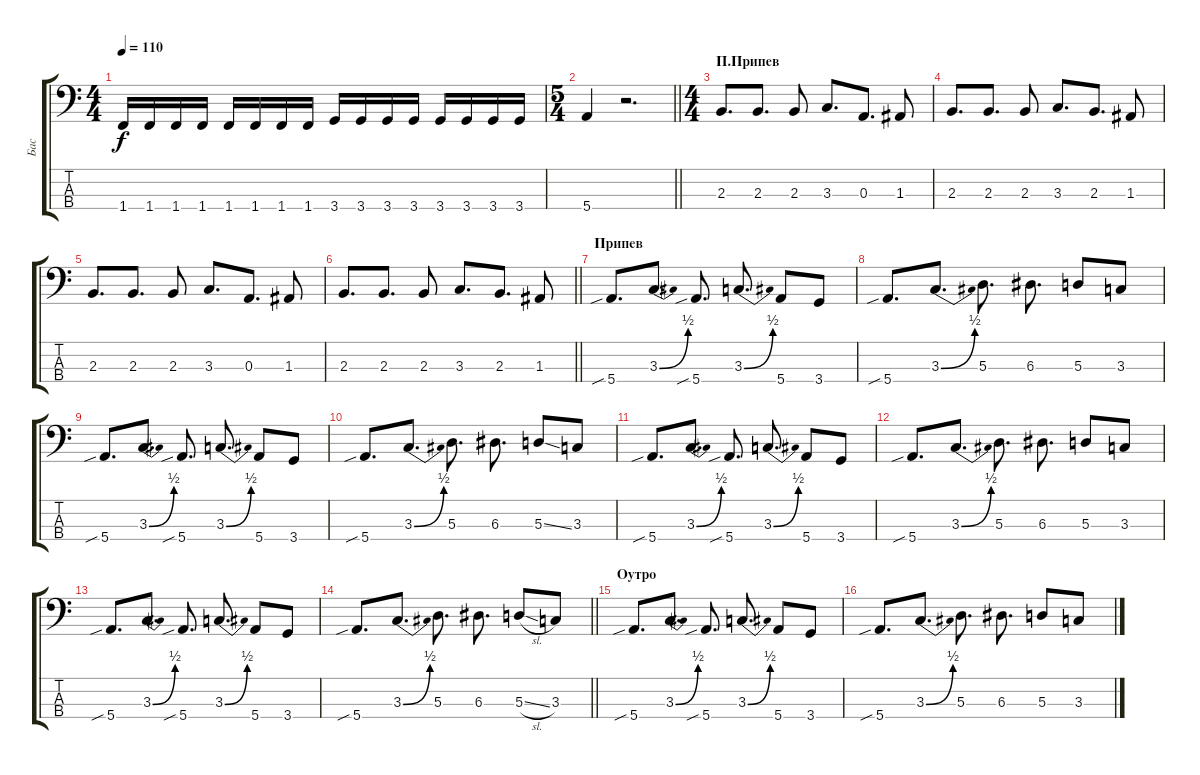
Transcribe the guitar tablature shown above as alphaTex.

\track ("Бас" "Бас") {instrument electricbassfinger}
\staff {score tabs}
\tuning (G2 D2 A1 E1) {hide}
\ts (4 4)
\tempo 110
\clef f4
\ks c
1.4.16{dy f} 1.4.16 1.4.16 1.4.16 1.4.16 1.4.16 1.4.16 1.4.16 3.4.16 3.4.16 3.4.16 3.4.16 3.4.16 3.4.16 3.4.16 3.4.16 |
\ts (5 4)
\barLineRight lightlight
5.4.4 r.2{d} |
\ts (4 4)
\section ("" "П.Припев")
2.3.8{d} 2.3.8{d} 2.3.8 3.3.8{d} 0.3.8{d} 1.3.8 |
2.3.8{d} 2.3.8{d} 2.3.8 3.3.8{d} 2.3.8{d} 1.3.8 |
2.3.8{d} 2.3.8{d} 2.3.8 3.3.8{d} 0.3.8{d} 1.3.8 |
\barLineRight lightlight
2.3.8{d} 2.3.8{d} 2.3.8 3.3.8{d} 2.3.8{d} 1.3.8 |
\section ("" "Припев")
5.4{sib}.8{d} 3.3{be (bend 0 0 60 2)}.8{d} 5.4{sib}.8{d} 3.3{be (bend 0 0 60 2)}.8{d} 5.4.8 3.4.8 |
5.4{sib}.8{d} 3.3{be (bend 0 0 60 2)}.8{d} 5.3.8{d} 6.3.8{d} 5.3.8 3.3.8 |
5.4{sib}.8{d} 3.3{be (bend 0 0 60 2)}.8{d} 5.4{sib}.8{d} 3.3{be (bend 0 0 60 2)}.8{d} 5.4.8 3.4.8 |
5.4{sib}.8{d} 3.3{be (bend 0 0 60 2)}.8{d} 5.3.8{d} 6.3.8{d} 5.3{ss}.8 3.3.8 |
5.4{sib}.8{d} 3.3{be (bend 0 0 60 2)}.8{d} 5.4{sib}.8{d} 3.3{be (bend 0 0 60 2)}.8{d} 5.4.8 3.4.8 |
5.4{sib}.8{d} 3.3{be (bend 0 0 60 2)}.8{d} 5.3.8{d} 6.3.8{d} 5.3.8 3.3.8 |
5.4{sib}.8{d} 3.3{be (bend 0 0 60 2)}.8{d} 5.4{sib}.8{d} 3.3{be (bend 0 0 60 2)}.8{d} 5.4.8 3.4.8 |
\barLineRight lightlight
5.4{sib}.8{d} 3.3{be (bend 0 0 60 2)}.8{d} 5.3.8{d} 6.3.8{d} 5.3{sl}.8 3.3.8 |
\section ("" "Оутро")
5.4{sib}.8{d} 3.3{be (bend 0 0 60 2)}.8{d} 5.4{sib}.8{d} 3.3{be (bend 0 0 60 2)}.8{d} 5.4.8 3.4.8 |
5.4{sib}.8{d} 3.3{be (bend 0 0 60 2)}.8{d} 5.3.8{d} 6.3.8{d} 5.3.8 3.3.8
